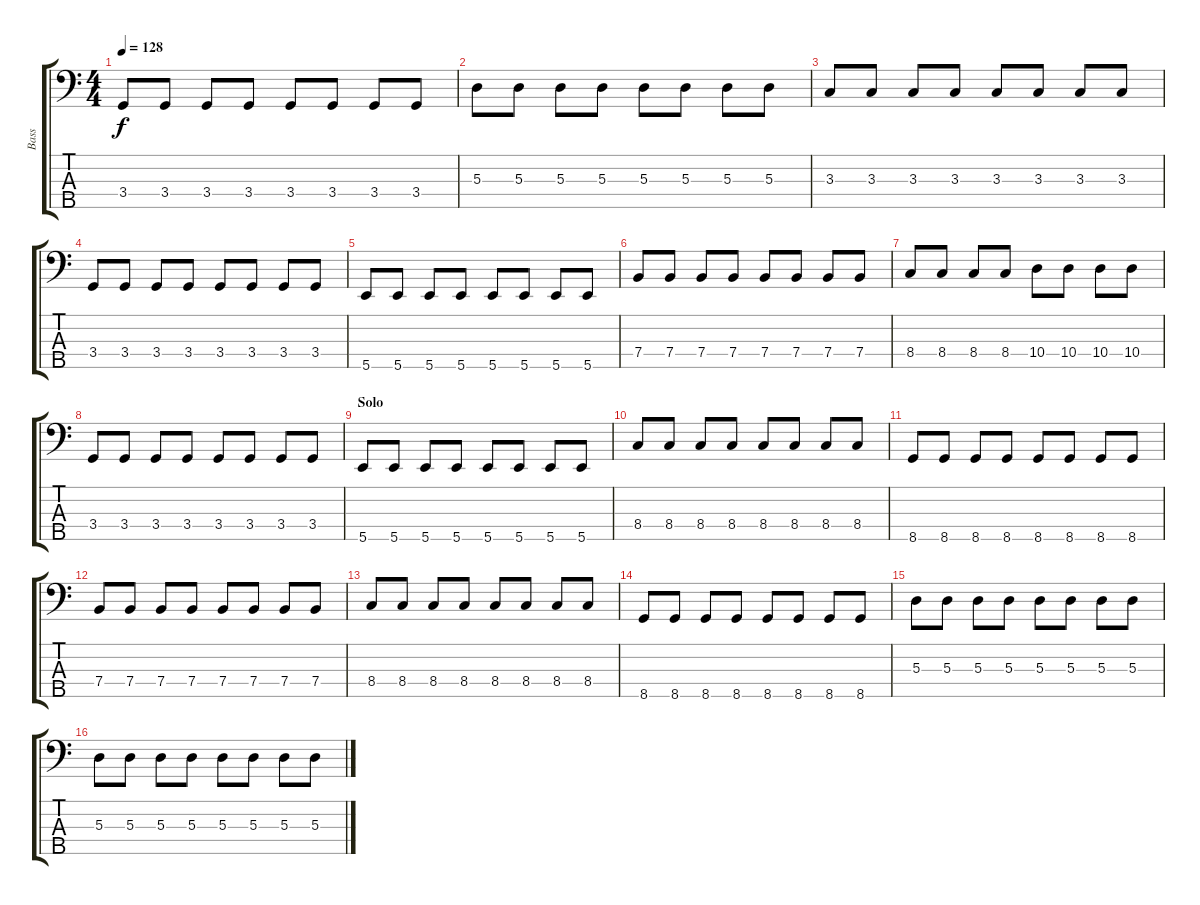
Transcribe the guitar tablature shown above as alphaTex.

\track ("Bass" "Bass") {instrument electricbassfinger}
\staff {score tabs}
\tuning (G2 D2 A1 E1 B0) {hide}
\ts (4 4)
\tempo 128
\clef f4
\ks c
3.4.8{dy f} 3.4.8 3.4.8 3.4.8 3.4.8 3.4.8 3.4.8 3.4.8 |
5.3.8 5.3.8 5.3.8 5.3.8 5.3.8 5.3.8 5.3.8 5.3.8 |
3.3.8 3.3.8 3.3.8 3.3.8 3.3.8 3.3.8 3.3.8 3.3.8 |
3.4.8 3.4.8 3.4.8 3.4.8 3.4.8 3.4.8 3.4.8 3.4.8 |
5.5.8 5.5.8 5.5.8 5.5.8 5.5.8 5.5.8 5.5.8 5.5.8 |
7.4.8 7.4.8 7.4.8 7.4.8 7.4.8 7.4.8 7.4.8 7.4.8 |
8.4.8 8.4.8 8.4.8 8.4.8 10.4.8 10.4.8 10.4.8 10.4.8 |
3.4.8 3.4.8 3.4.8 3.4.8 3.4.8 3.4.8 3.4.8 3.4.8 |
\section ("" "Solo")
5.5.8 5.5.8 5.5.8 5.5.8 5.5.8 5.5.8 5.5.8 5.5.8 |
8.4.8 8.4.8 8.4.8 8.4.8 8.4.8 8.4.8 8.4.8 8.4.8 |
8.5.8 8.5.8 8.5.8 8.5.8 8.5.8 8.5.8 8.5.8 8.5.8 |
7.4.8 7.4.8 7.4.8 7.4.8 7.4.8 7.4.8 7.4.8 7.4.8 |
8.4.8 8.4.8 8.4.8 8.4.8 8.4.8 8.4.8 8.4.8 8.4.8 |
8.5.8 8.5.8 8.5.8 8.5.8 8.5.8 8.5.8 8.5.8 8.5.8 |
5.3.8 5.3.8 5.3.8 5.3.8 5.3.8 5.3.8 5.3.8 5.3.8 |
5.3.8 5.3.8 5.3.8 5.3.8 5.3.8 5.3.8 5.3.8 5.3.8
